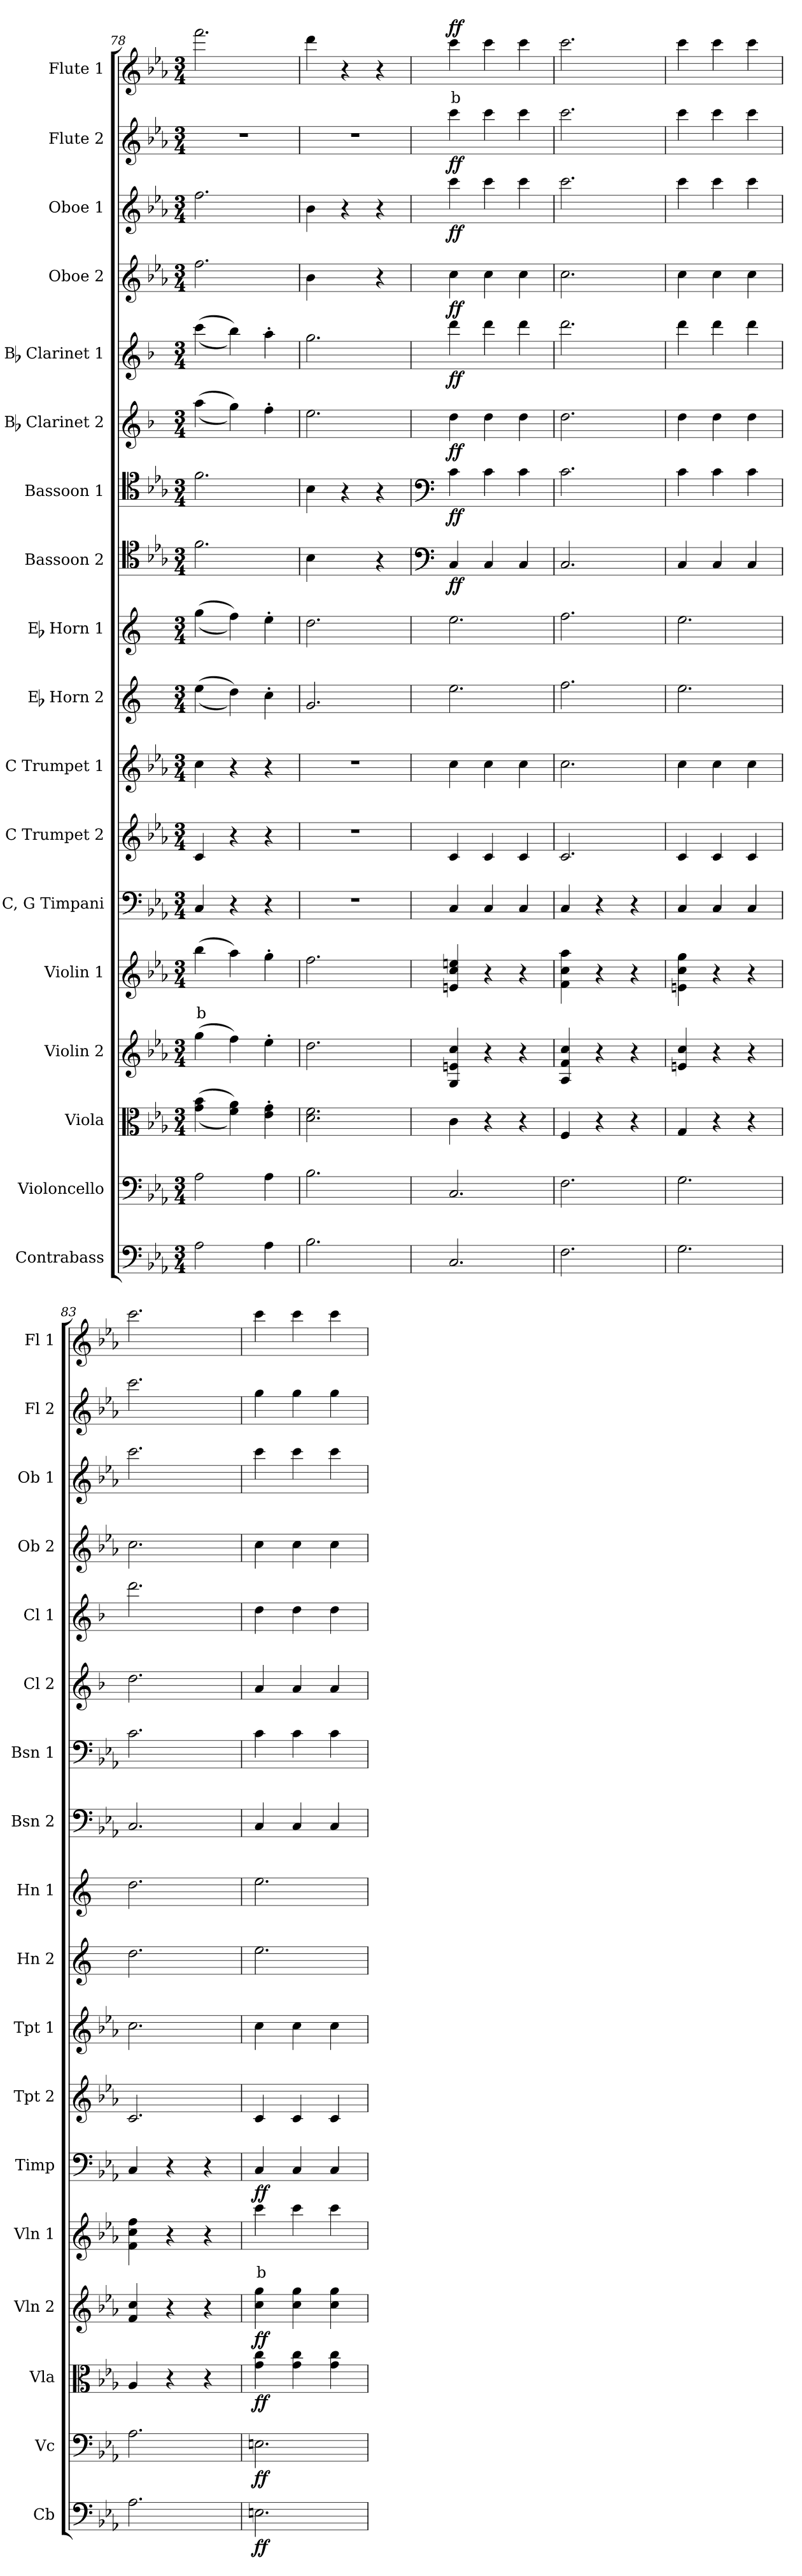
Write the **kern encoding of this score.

**kern	**dynam	**kern	**dynam	**kern	**dynam	**kern	**dynam	**kern	**text	**dynam	**kern	**kern	**kern	**kern	**kern	**kern	**dynam	**kern	**dynam	**kern	**dynam	**kern	**dynam	**kern	**dynam	**kern	**dynam	**kern	**dynam	**kern	**text	**dynam
*part18	*part18	*part17	*part17	*part16	*part16	*part15	*part15	*part14	*part14	*part14	*part13	*part12	*part11	*part10	*part9	*part8	*part8	*part7	*part7	*part6	*part6	*part5	*part5	*part4	*part4	*part3	*part3	*part2	*part2	*part1	*part1	*part1
*staff18	*staff18	*staff17	*staff17	*staff16	*staff16	*staff15	*staff15	*staff14	*staff14	*staff14	*staff13	*staff12	*staff11	*staff10	*staff9	*staff8	*staff8	*staff7	*staff7	*staff6	*staff6	*staff5	*staff5	*staff4	*staff4	*staff3	*staff3	*staff2	*staff2	*staff1	*staff1	*staff1
*I"Contrabass	*	*I"Violoncello	*	*I"Viola	*	*I"Violin 2	*	*I"Violin 1	*	*	*I"C, G Timpani	*I"C Trumpet 2	*I"C Trumpet 1	*I"Eb Horn 2	*I"Eb Horn 1	*I"Bassoon 2	*	*I"Bassoon 1	*	*I"Bb Clarinet 2	*	*I"Bb Clarinet 1	*	*I"Oboe 2	*	*I"Oboe 1	*	*I"Flute 2	*	*I"Flute 1	*	*
*I'Cb	*	*I'Vc	*	*I'Vla	*	*I'Vln 2	*	*I'Vln 1	*	*	*I'Timp	*I'Tpt 2	*I'Tpt 1	*I'Hn 2	*I'Hn 1	*I'Bsn 2	*	*I'Bsn 1	*	*I'Cl 2	*	*I'Cl 1	*	*I'Ob 2	*	*I'Ob 1	*	*I'Fl 2	*	*I'Fl 1	*	*
*clefF4	*	*clefF4	*	*clefC3	*	*clefG2	*	*clefG2	*	*	*clefF4	*clefG2	*clefG2	*clefG2	*clefG2	*clefC4	*	*clefC4	*	*clefG2	*	*clefG2	*	*clefG2	*	*clefG2	*	*clefG2	*	*clefG2	*	*
*ITrd7c12	*	*	*	*	*	*	*	*	*	*	*	*	*	*ITrd5c9	*ITrd5c9	*	*	*	*	*ITrd1c2	*	*ITrd1c2	*	*	*	*	*	*	*	*	*	*
*k[b-e-a-]	*	*k[b-e-a-]	*	*k[b-e-a-]	*	*k[b-e-a-]	*	*k[b-e-a-]	*	*	*k[b-e-a-]	*k[b-e-a-]	*k[b-e-a-]	*k[b-e-a-]	*k[b-e-a-]	*k[b-e-a-]	*	*k[b-e-a-]	*	*k[b-e-a-]	*	*k[b-e-a-]	*	*k[b-e-a-]	*	*k[b-e-a-]	*	*k[b-e-a-]	*	*k[b-e-a-]	*	*
*M3/4	*	*M3/4	*	*M3/4	*	*M3/4	*	*M3/4	*	*	*M3/4	*M3/4	*M3/4	*M3/4	*M3/4	*M3/4	*	*M3/4	*	*M3/4	*	*M3/4	*	*M3/4	*	*M3/4	*	*M3/4	*	*M3/4	*	*
=78	=78	=78	=78	=78	=78	=78	=78	=78	=78	=78	=78	=78	=78	=78	=78	=78	=78	=78	=78	=78	=78	=78	=78	=78	=78	=78	=78	=78	=78	=78	=78	=78
!	!	!	!	!	!	!	!	!	!LO:LY:b:color=#FF0000	!	!	!	!	!	!	!	!	!	!	!	!	!	!	!	!	!	!	!	!	!	!	!
2AA-\	.	2A-\	.	((4g\ 4b-\	.	(4gg\	.	(4bb-\	b	.	4C/	4c/	4cc\	((4g\	((4b-\	2.f\	.	2.f\	.	((4gg\	.	((4bb-\	.	2.ff\	.	2.ff\	.	2.r	.	2.fff\	.	.
.	.	.	.	4f\ 4a-\))	.	4ff\)	.	4aa-\)	.	.	4r	4r	4r	4f\))	4a-\))	.	.	.	.	4ff\))	.	4aa-\))	.	.	.	.	.	.	.	.	.	.
4AA-\	.	4A-\	.	4e-\' 4g\'	.	4ee-'\	.	4gg'\	.	.	4r	4r	4r	4e-'\	4g'\	.	.	.	.	4ee-'\	.	4gg'\	.	.	.	.	.	.	.	.	.	.
=79	=79	=79	=79	=79	=79	=79	=79	=79	=79	=79	=79	=79	=79	=79	=79	=79	=79	=79	=79	=79	=79	=79	=79	=79	=79	=79	=79	=79	=79	=79	=79	=79
2.BB-\	.	2.B-\	.	2.d\ 2.f\	.	2.dd\	.	2.ff\	.	.	2.r	2.r	2.r	2.B-/	2.f\	4B-\	.	4B-\	.	2.dd\	.	2.ff\	.	4b-\	.	4b-\	.	2.r	.	4ddd\	.	.
.	.	.	.	.	.	.	.	.	.	.	.	.	.	.	.	4ryy	.	4r	.	.	.	.	.	4ryy	.	4r	.	.	.	4r	.	.
.	.	.	.	.	.	.	.	.	.	.	.	.	.	.	.	4r	.	4r	.	.	.	.	.	4r	.	4r	.	.	.	4r	.	.
=80	=80	=80	=80	=80	=80	=80	=80	=80	=80	=80	=80	=80	=80	=80	=80	=80	=80	=80	=80	=80	=80	=80	=80	=80	=80	=80	=80	=80	=80	=80	=80	=80
*	*	*	*	*	*	*	*	*	*	*	*	*	*	*	*	*clefF4	*	*clefF4	*	*	*	*	*	*	*	*	*	*	*	*	*	*
!	!	!	!	!	!	!	!	!	!	!	!	!	!	!	!	!	!LO:DY:b	!	!LO:DY:b	!	!LO:DY:b	!	!LO:DY:b	!	!LO:DY:b	!	!LO:DY:b	!	!LO:DY:b	!	!LO:LY:b:color=#FF0000	!LO:DY:b
2.CC/	.	2.C/	.	4c\	.	4G/ 4en/ 4cc/	.	4en/ 4cc/ 4een/	.	.	4C/	4c/	4cc\	2.g\	2.g\	4C/	ff	4c\	ff	4cc\	ff	4ccc\	ff	4cc\	ff	4ccc\	ff	4ccc\	ff	4ccc\	b	ff
.	.	.	.	4r	.	4r	.	4r	.	.	4C/	4c/	4cc\	.	.	4C/	.	4c\	.	4cc\	.	4ccc\	.	4cc\	.	4ccc\	.	4ccc\	.	4ccc\	.	.
.	.	.	.	4r	.	4r	.	4r	.	.	4C/	4c/	4cc\	.	.	4C/	.	4c\	.	4cc\	.	4ccc\	.	4cc\	.	4ccc\	.	4ccc\	.	4ccc\	.	.
=81	=81	=81	=81	=81	=81	=81	=81	=81	=81	=81	=81	=81	=81	=81	=81	=81	=81	=81	=81	=81	=81	=81	=81	=81	=81	=81	=81	=81	=81	=81	=81	=81
2.FF\	.	2.F\	.	4F/	.	4A-/ 4f/ 4cc/	.	4f\ 4cc\ 4aa-\	.	.	4C/	2.c/	2.cc\	2.a-\	2.a-\	2.C/	.	2.c\	.	2.cc\	.	2.ccc\	.	2.cc\	.	2.ccc\	.	2.ccc\	.	2.ccc\	.	.
.	.	.	.	4r	.	4r	.	4r	.	.	4r	.	.	.	.	.	.	.	.	.	.	.	.	.	.	.	.	.	.	.	.	.
.	.	.	.	4r	.	4r	.	4r	.	.	4r	.	.	.	.	.	.	.	.	.	.	.	.	.	.	.	.	.	.	.	.	.
=82	=82	=82	=82	=82	=82	=82	=82	=82	=82	=82	=82	=82	=82	=82	=82	=82	=82	=82	=82	=82	=82	=82	=82	=82	=82	=82	=82	=82	=82	=82	=82	=82
2.GG\	.	2.G\	.	4G/	.	4en/ 4cc/	.	4en\ 4cc\ 4gg\	.	.	4C/	4c/	4cc\	2.g\	2.g\	4C/	.	4c\	.	4cc\	.	4ccc\	.	4cc\	.	4ccc\	.	4ccc\	.	4ccc\	.	.
.	.	.	.	4r	.	4r	.	4r	.	.	4C/	4c/	4cc\	.	.	4C/	.	4c\	.	4cc\	.	4ccc\	.	4cc\	.	4ccc\	.	4ccc\	.	4ccc\	.	.
.	.	.	.	4r	.	4r	.	4r	.	.	4C/	4c/	4cc\	.	.	4C/	.	4c\	.	4cc\	.	4ccc\	.	4cc\	.	4ccc\	.	4ccc\	.	4ccc\	.	.
=83	=83	=83	=83	=83	=83	=83	=83	=83	=83	=83	=83	=83	=83	=83	=83	=83	=83	=83	=83	=83	=83	=83	=83	=83	=83	=83	=83	=83	=83	=83	=83	=83
2.AA-\	.	2.A-\	.	4A-/	.	4f/ 4cc/	.	4f\ 4cc\ 4ff\	.	.	4C/	2.c/	2.cc\	2.f\	2.f\	2.C/	.	2.c\	.	2.cc\	.	2.ccc\	.	2.cc\	.	2.ccc\	.	2.ccc\	.	2.ccc\	.	.
.	.	.	.	4r	.	4r	.	4r	.	.	4r	.	.	.	.	.	.	.	.	.	.	.	.	.	.	.	.	.	.	.	.	.
.	.	.	.	4r	.	4r	.	4r	.	.	4r	.	.	.	.	.	.	.	.	.	.	.	.	.	.	.	.	.	.	.	.	.
=84	=84	=84	=84	=84	=84	=84	=84	=84	=84	=84	=84	=84	=84	=84	=84	=84	=84	=84	=84	=84	=84	=84	=84	=84	=84	=84	=84	=84	=84	=84	=84	=84
!	!LO:DY:b	!	!LO:DY:b	!	!LO:DY:b	!	!LO:DY:b	!	!LO:LY:b:color=#FF0000	!LO:DY:b	!	!	!	!	!	!	!	!	!	!	!	!	!	!	!	!	!	!	!	!	!	!
2.EEn\	ff	2.En\	ff	4g\ 4cc\	ff	4cc\ 4gg\	ff	4ccc\	b	ff	4C/	4c/	4cc\	2.g\	2.g\	4C/	.	4c\	.	4g/	.	4cc\	.	4cc\	.	4ccc\	.	4gg\	.	4ccc\	.	.
.	.	.	.	4g\ 4cc\	.	4cc\ 4gg\	.	4ccc\	.	.	4C/	4c/	4cc\	.	.	4C/	.	4c\	.	4g/	.	4cc\	.	4cc\	.	4ccc\	.	4gg\	.	4ccc\	.	.
.	.	.	.	4g\ 4cc\	.	4cc\ 4gg\	.	4ccc\	.	.	4C/	4c/	4cc\	.	.	4C/	.	4c\	.	4g/	.	4cc\	.	4cc\	.	4ccc\	.	4gg\	.	4ccc\	.	.
=	=	=	=	=	=	=	=	=	=	=	=	=	=	=	=	=	=	=	=	=	=	=	=	=	=	=	=	=	=	=	=	=
*-	*-	*-	*-	*-	*-	*-	*-	*-	*-	*-	*-	*-	*-	*-	*-	*-	*-	*-	*-	*-	*-	*-	*-	*-	*-	*-	*-	*-	*-	*-	*-	*-
